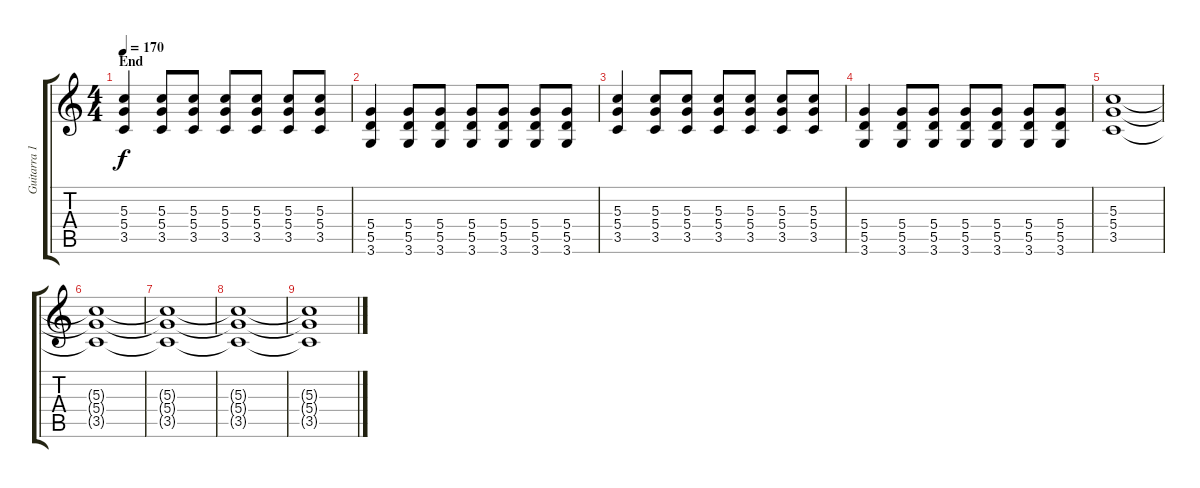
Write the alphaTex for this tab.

\track ("Guitarra 1 - Mathias" "Guitarra 1") {instrument distortionguitar}
\staff {score tabs}
\tuning (E4 B3 G3 D3 A2 E2) {hide}
\ts (4 4)
\section ("" "End")
\tempo 170
\clef g2
\ks c
(5.3 5.4 3.5).4{dy f} (5.3 5.4 3.5).8 (5.3 5.4 3.5).8 (5.3 5.4 3.5).8 (5.3 5.4 3.5).8 (5.3 5.4 3.5).8 (5.3 5.4 3.5).8 |
(5.4 5.5 3.6).4 (5.4 5.5 3.6).8 (5.4 5.5 3.6).8 (5.4 5.5 3.6).8 (5.4 5.5 3.6).8 (5.4 5.5 3.6).8 (5.4 5.5 3.6).8 |
(5.3 5.4 3.5).4 (5.3 5.4 3.5).8 (5.3 5.4 3.5).8 (5.3 5.4 3.5).8 (5.3 5.4 3.5).8 (5.3 5.4 3.5).8 (5.3 5.4 3.5).8 |
(5.4 5.5 3.6).4 (5.4 5.5 3.6).8 (5.4 5.5 3.6).8 (5.4 5.5 3.6).8 (5.4 5.5 3.6).8 (5.4 5.5 3.6).8 (5.4 5.5 3.6).8 |
(5.3 5.4 3.5).1{volume 7} |
(5.3{t} 5.4{t} 3.5{t}).1 |
(5.3{t} 5.4{t} 3.5{t}).1{volume 3} |
(5.3{t} 5.4{t} 3.5{t}).1 |
(5.3{t} 5.4{t} 3.5{t}).1
